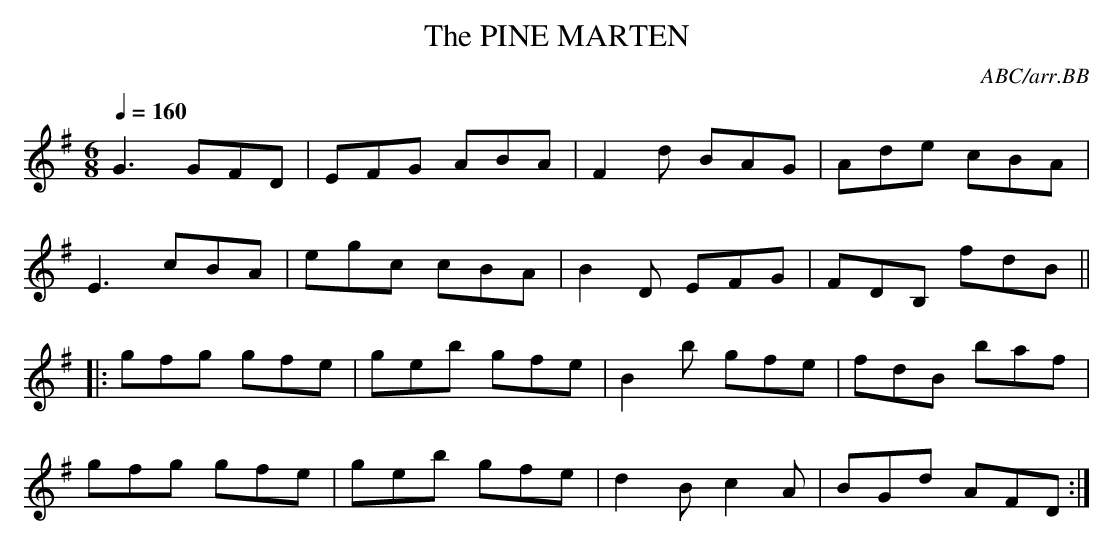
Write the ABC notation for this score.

X:1
T:PINE MARTEN, The
C:ABC/arr.BB
Q:1/4=160
M:6/8
L:1/8
K:G
G3 GFD|EFG ABA|F2d BAG|Ade cBA|
E3 cBA|egc cBA|B2D EFG|FDB, fdB||
|:gfg gfe|geb gfe|B2b gfe|fdB baf|
gfg gfe|geb gfe|d2B c2A|BGd AFD:|
